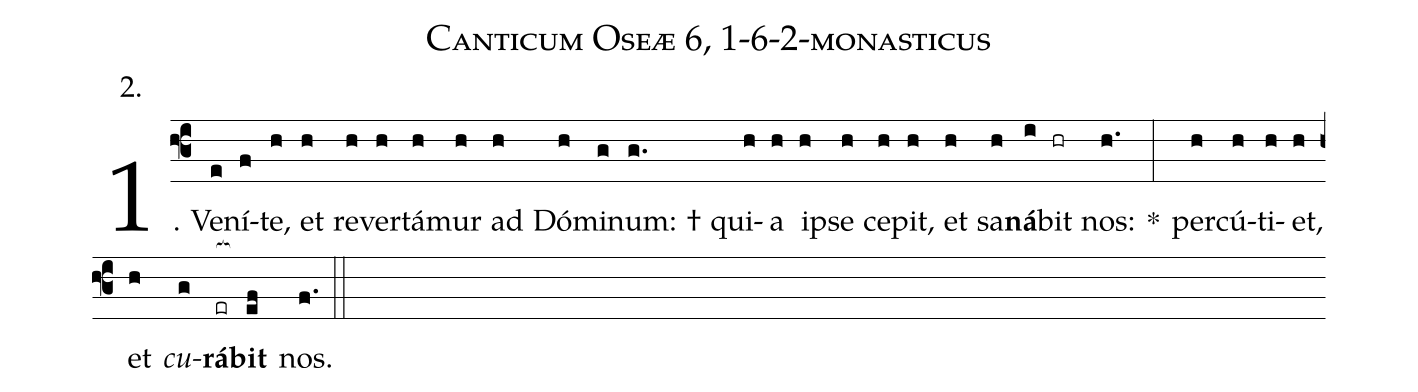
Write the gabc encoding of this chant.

name: Canticum Oseæ 6, 1-6-2-monasticus;
annotation: 2.;
%%
(f3)1. Ve(e)ní(f)te,(h) et(h) re(h)ver(h)tá(h)mur(h) ad(h) Dó(h)mi(g)num: †(g.) qui(h)a(h) ip(h)se(h) ce(h)pit,(h) et(h) sa(h)<b>ná</b>(i)bit(hr) nos:(h.) *(:) per(h)cú(h)ti(h)et,(h) et(h) <i>cu</i>(g)<b>rá</b>(er[ocb:1{])<b>bit</b>(ef[ocb:0}]) nos.(f.) (::)
